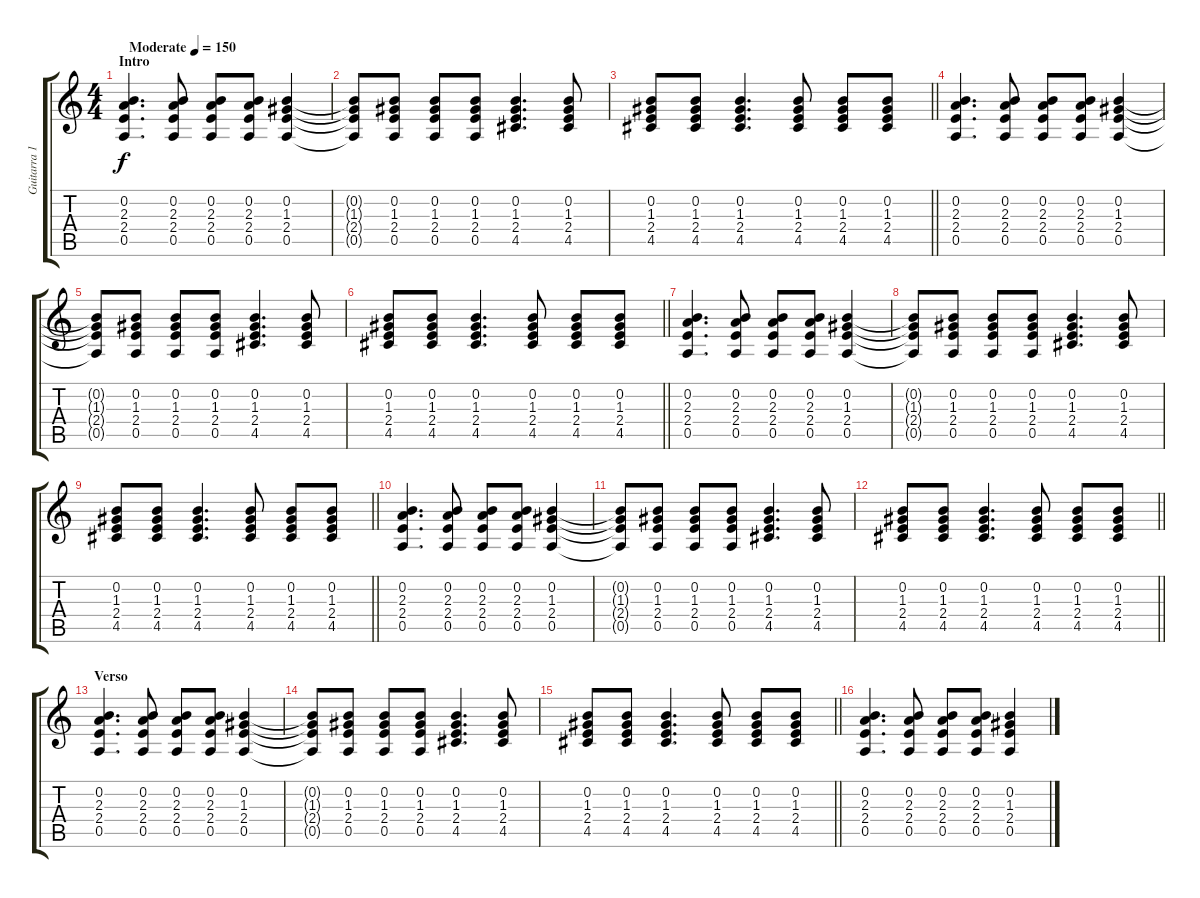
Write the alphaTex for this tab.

\track ("Guitarra 1" "Guitarra 1") {instrument acousticguitarsteel}
\staff {score tabs}
\tuning (E4 B3 G3 D3 A2 E2) {hide}
\ts (4 4)
\section ("" "Intro")
\tempo (150 "Moderate")
\clef g2
\ks c
(0.2 2.3 2.4 0.5).4{d dy f instrument acousticguitarsteel} (0.2 2.3 2.4 0.5).8 (0.2 2.3 2.4 0.5).8 (0.2 2.3 2.4 0.5).8 (0.2 1.3 2.4 0.5).4 |
(0.2{t} 1.3{t} 2.4{t} 0.5{t}).8 (0.2 1.3 2.4 0.5).8 (0.2 1.3 2.4 0.5).8 (0.2 1.3 2.4 0.5).8 (0.2 1.3 2.4 4.5).4{d} (0.2 1.3 2.4 4.5).8 |
\barLineRight lightlight
(0.2 1.3 2.4 4.5).8 (0.2 1.3 2.4 4.5).8 (0.2 1.3 2.4 4.5).4{d} (0.2 1.3 2.4 4.5).8 (0.2 1.3 2.4 4.5).8 (0.2 1.3 2.4 4.5).8 |
(0.2 2.3 2.4 0.5).4{d} (0.2 2.3 2.4 0.5).8 (0.2 2.3 2.4 0.5).8 (0.2 2.3 2.4 0.5).8 (0.2 1.3 2.4 0.5).4 |
(0.2{t} 1.3{t} 2.4{t} 0.5{t}).8 (0.2 1.3 2.4 0.5).8 (0.2 1.3 2.4 0.5).8 (0.2 1.3 2.4 0.5).8 (0.2 1.3 2.4 4.5).4{d} (0.2 1.3 2.4 4.5).8 |
\barLineRight lightlight
(0.2 1.3 2.4 4.5).8 (0.2 1.3 2.4 4.5).8 (0.2 1.3 2.4 4.5).4{d} (0.2 1.3 2.4 4.5).8 (0.2 1.3 2.4 4.5).8 (0.2 1.3 2.4 4.5).8 |
(0.2 2.3 2.4 0.5).4{d} (0.2 2.3 2.4 0.5).8 (0.2 2.3 2.4 0.5).8 (0.2 2.3 2.4 0.5).8 (0.2 1.3 2.4 0.5).4 |
(0.2{t} 1.3{t} 2.4{t} 0.5{t}).8 (0.2 1.3 2.4 0.5).8 (0.2 1.3 2.4 0.5).8 (0.2 1.3 2.4 0.5).8 (0.2 1.3 2.4 4.5).4{d} (0.2 1.3 2.4 4.5).8 |
\barLineRight lightlight
(0.2 1.3 2.4 4.5).8 (0.2 1.3 2.4 4.5).8 (0.2 1.3 2.4 4.5).4{d} (0.2 1.3 2.4 4.5).8 (0.2 1.3 2.4 4.5).8 (0.2 1.3 2.4 4.5).8 |
(0.2 2.3 2.4 0.5).4{d} (0.2 2.3 2.4 0.5).8 (0.2 2.3 2.4 0.5).8 (0.2 2.3 2.4 0.5).8 (0.2 1.3 2.4 0.5).4 |
(0.2{t} 1.3{t} 2.4{t} 0.5{t}).8 (0.2 1.3 2.4 0.5).8 (0.2 1.3 2.4 0.5).8 (0.2 1.3 2.4 0.5).8 (0.2 1.3 2.4 4.5).4{d} (0.2 1.3 2.4 4.5).8 |
\barLineRight lightlight
(0.2 1.3 2.4 4.5).8 (0.2 1.3 2.4 4.5).8 (0.2 1.3 2.4 4.5).4{d} (0.2 1.3 2.4 4.5).8 (0.2 1.3 2.4 4.5).8 (0.2 1.3 2.4 4.5).8 |
\section ("" "Verso")
(0.2 2.3 2.4 0.5).4{d} (0.2 2.3 2.4 0.5).8 (0.2 2.3 2.4 0.5).8 (0.2 2.3 2.4 0.5).8 (0.2 1.3 2.4 0.5).4 |
(0.2{t} 1.3{t} 2.4{t} 0.5{t}).8 (0.2 1.3 2.4 0.5).8 (0.2 1.3 2.4 0.5).8 (0.2 1.3 2.4 0.5).8 (0.2 1.3 2.4 4.5).4{d} (0.2 1.3 2.4 4.5).8 |
\barLineRight lightlight
(0.2 1.3 2.4 4.5).8 (0.2 1.3 2.4 4.5).8 (0.2 1.3 2.4 4.5).4{d} (0.2 1.3 2.4 4.5).8 (0.2 1.3 2.4 4.5).8 (0.2 1.3 2.4 4.5).8 |
(0.2 2.3 2.4 0.5).4{d} (0.2 2.3 2.4 0.5).8 (0.2 2.3 2.4 0.5).8 (0.2 2.3 2.4 0.5).8 (0.2 1.3 2.4 0.5).4
